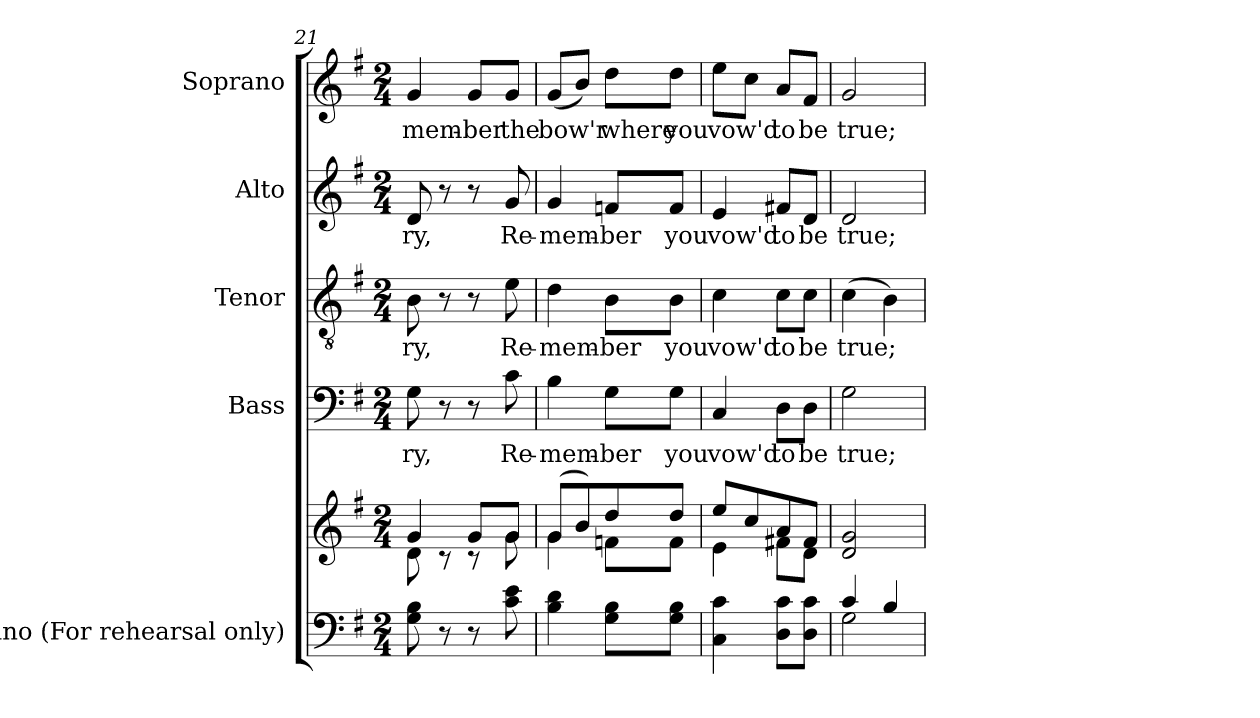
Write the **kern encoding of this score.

**kern	**kern	**kern	**text	**kern	**text	**kern	**text	**kern	**text
*part5	*part5	*part4	*part4	*part3	*part3	*part2	*part2	*part1	*part1
*staff6	*staff5	*staff4	*staff4	*staff3	*staff3	*staff2	*staff2	*staff1	*staff1
*I"Piano (For rehearsal only)	*	*I"Bass	*	*I"Tenor	*	*I"Alto	*	*I"Soprano	*
*I'Pno.	*	*I'B.	*	*I'T.	*	*I'A.	*	*I'S.	*
*clefF4	*clefG2	*clefF4	*	*clefGv2	*	*clefG2	*	*clefG2	*
*	*	*	*	*ITrd7c12	*	*	*	*	*
*k[f#]	*k[f#]	*k[f#]	*	*k[f#]	*	*k[f#]	*	*k[f#]	*
*G:	*G:	*G:	*	*G:	*	*G:	*	*G:	*
*M2/4	*M2/4	*M2/4	*	*M2/4	*	*M2/4	*	*M2/4	*
=21	=21	=21	=21	=21	=21	=21	=21	=21	=21
*	*^	*	*	*	*	*	*	*	*
!	!	!	!	!LO:LY:b:color=#000000	!	!	!	!	!	!
!	!	!	!	!	!	!LO:LY:b:color=#000000	!	!	!	!
!	!	!	!	!	!	!	!	!LO:LY:b:color=#000000	!	!
!	!	!	!	!	!	!	!	!	!	!LO:LY:b:color=#000000
8Gi\ 8Bi	4gi/	8di\	8Gi\	-ry,	8BBi\	-ry,	8di/	-ry,	4gi/	-mem-
8r	.	8r	8r	.	8r	.	8r	.	.	.
!	!	!	!	!	!	!	!	!	!	!LO:LY:b:color=#000000
8r	8gi/L	8r	8r	.	8r	.	8r	.	8gi/L	-ber
!	!	!	!	!LO:LY:b:color=#000000	!	!	!	!	!	!
!	!	!	!	!	!	!LO:LY:b:color=#000000	!	!	!	!
!	!	!	!	!	!	!	!	!LO:LY:b:color=#000000	!	!
!	!	!	!	!	!	!	!	!	!	!LO:LY:b:color=#000000
8ci\ 8ei	8gi/J	8gi\	8ci\	Re-	8Ei\	Re-	8gi/	Re-	8gi/J	the
=22	=22	=22	=22	=22	=22	=22	=22	=22	=22	=22
!	!	!	!	!LO:LY:b:color=#000000	!	!	!	!	!	!
!	!	!	!	!	!	!LO:LY:b:color=#000000	!	!	!	!
!	!	!	!	!	!	!	!	!LO:LY:b:color=#000000	!	!
!	!	!	!	!	!	!	!	!	!	!LO:LY:b:color=#000000
4Bi\ 4di	(8gi/L	4gi\	4Bi\	-mem-	4Di\	-mem-	4gi/	-mem-	(8gi/L	bow'r
.	8bi/)	.	.	.	.	.	.	.	8bi/J)	.
!	!	!	!	!LO:LY:b:color=#000000	!	!	!	!	!	!
!	!	!	!	!	!	!LO:LY:b:color=#000000	!	!	!	!
!	!	!	!	!	!	!	!	!LO:LY:b:color=#000000	!	!
!	!	!	!	!	!	!	!	!	!	!LO:LY:b:color=#000000
8Gi\ 8BiL	8ddi/	8fni\L	8Gi\L	-ber	8BBi\L	-ber	8fni/L	-ber	8ddi\L	where
!	!	!	!	!LO:LY:b:color=#000000	!	!	!	!	!	!
!	!	!	!	!	!	!LO:LY:b:color=#000000	!	!	!	!
!	!	!	!	!	!	!	!	!LO:LY:b:color=#000000	!	!
!	!	!	!	!	!	!	!	!	!	!LO:LY:b:color=#000000
8Gi\ 8BiJ	8ddi/J	8fi\J	8Gi\J	you	8BBi\J	you	8fi/J	you	8ddi\J	you
=23	=23	=23	=23	=23	=23	=23	=23	=23	=23	=23
!	!	!	!	!LO:LY:b:color=#000000	!	!	!	!	!	!
!	!	!	!	!	!	!LO:LY:b:color=#000000	!	!	!	!
!	!	!	!	!	!	!	!	!LO:LY:b:color=#000000	!	!
!	!	!	!	!	!	!	!	!	!	!LO:LY:b:color=#000000
4Ci\ 4ci	8eei/L	4ei\	4Ci/	vow'd	4Ci\	vow'd	4ei/	vow'd	8eei\L	vow'd
.	8cci/	.	.	.	.	.	.	.	8cci\J	.
!	!	!	!	!LO:LY:b:color=#000000	!	!	!	!	!	!
!	!	!	!	!	!	!LO:LY:b:color=#000000	!	!	!	!
!	!	!	!	!	!	!	!	!LO:LY:b:color=#000000	!	!
!	!	!	!	!	!	!	!	!	!	!LO:LY:b:color=#000000
8Di\ 8ciL	8ai/	8f#Xi\L	8Di\L	to	8Ci\L	to	8f#Xi/L	to	8ai/L	to
!	!	!	!	!LO:LY:b:color=#000000	!	!	!	!	!	!
!	!	!	!	!	!	!LO:LY:b:color=#000000	!	!	!	!
!	!	!	!	!	!	!	!	!LO:LY:b:color=#000000	!	!
!	!	!	!	!	!	!	!	!	!	!LO:LY:b:color=#000000
8Di\ 8ciJ	8f#i/J	8di\J	8Di\J	be	8Ci\J	be	8di/J	be	8f#i/J	be
*	*v	*v	*	*	*	*	*	*	*	*
=24	=24	=24	=24	=24	=24	=24	=24	=24	=24
*^	*	*	*	*	*	*	*	*	*
*	*	*^	*	*	*	*	*	*	*	*
!	!	!	!	!	!LO:LY:b:color=#000000	!	!	!	!	!	!
*	*	*v	*v	*	*	*	*	*	*	*	*
*	*	*^	*	*	*	*	*	*	*	*
!	!	!	!	!	!	!	!LO:LY:b:color=#000000	!	!	!	!
*	*	*v	*v	*	*	*	*	*	*	*	*
*	*	*^	*	*	*	*	*	*	*	*
!	!	!	!	!	!	!	!	!	!LO:LY:b:color=#000000	!	!
*	*	*v	*v	*	*	*	*	*	*	*	*
*	*	*^	*	*	*	*	*	*	*	*
!	!	!	!	!	!	!	!	!	!	!	!LO:LY:b:color=#000000
*	*	*v	*v	*	*	*	*	*	*	*	*
4ci/	2Gi\	2di/ 2gi	2Gi\	true;	(4Ci\	true;	2di/	true;	2gi/	true;
4Bi/	.	.	.	.	4BBi\)	.	.	.	.	.
*v	*v	*	*	*	*	*	*	*	*	*
=	=	=	=	=	=	=	=	=	=
*-	*-	*-	*-	*-	*-	*-	*-	*-	*-
